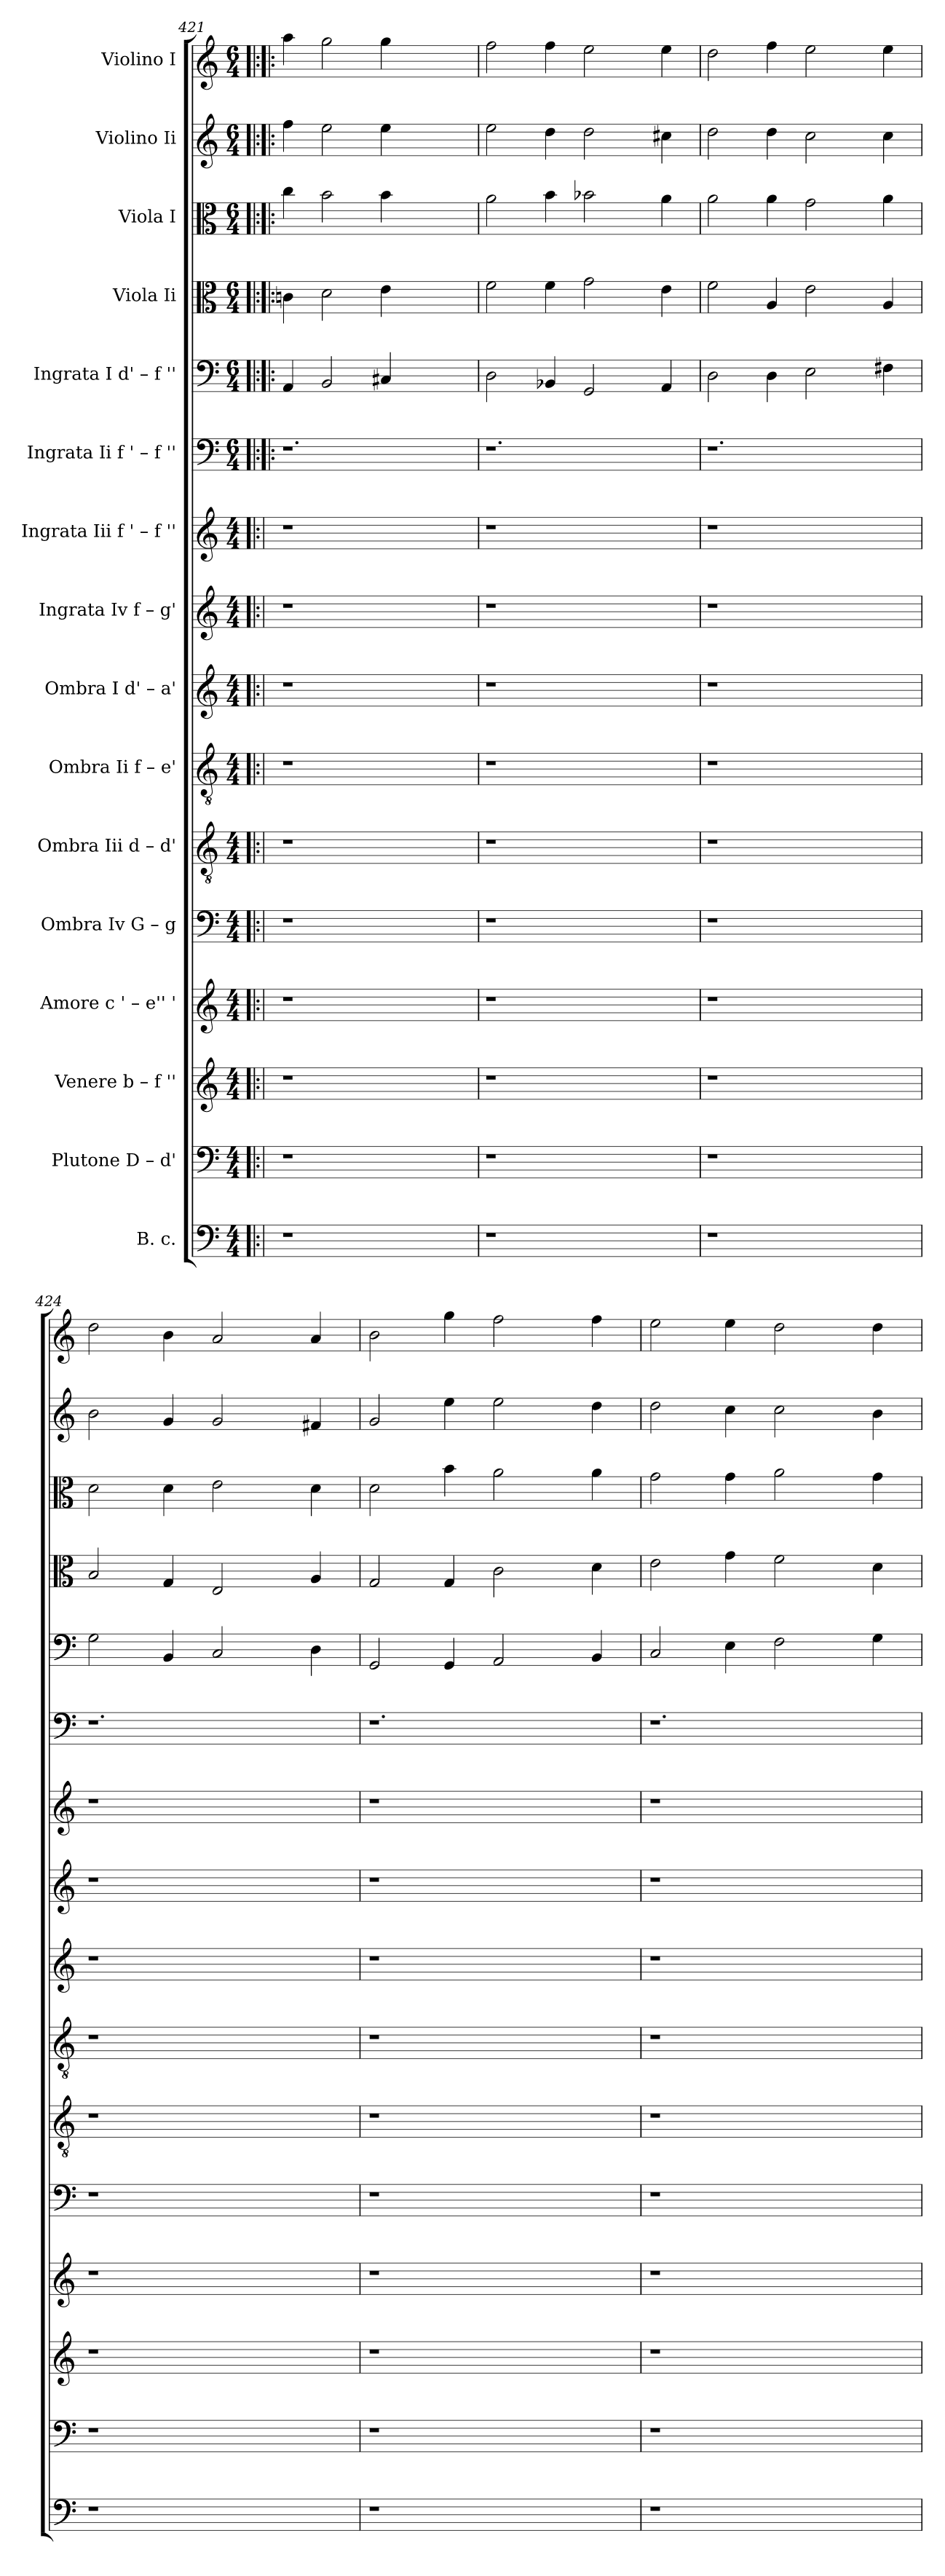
**kern	**kern	**kern	**kern	**kern	**kern	**kern	**kern	**kern	**kern	**kern	**kern	**kern	**kern	**kern	**kern	**text
*part16	*part15	*part14	*part13	*part12	*part11	*part10	*part9	*part8	*part7	*part6	*part5	*part4	*part3	*part2	*part1	*part1
*staff16	*staff15	*staff14	*staff13	*staff12	*staff11	*staff10	*staff9	*staff8	*staff7	*staff6	*staff5	*staff4	*staff3	*staff2	*staff1	*staff1
*I"B. c.	*I"Plutone  D – d'	*I"Venere  b – f ''	*I"Amore  c ' – e''  '	*I"Ombra Iv  G – g	*I"Ombra Iii  d – d'	*I"Ombra Ii  f – e'	*I"Ombra I  d' – a'	*I"Ingrata Iv  f – g'	*I"Ingrata Iii  f ' – f ''	*I"Ingrata Ii  f ' – f ''	*I"Ingrata I  d' – f ''	*I"Viola Ii	*I"Viola I	*I"Violino Ii	*I"Violino I	*
*clefF4	*clefF4	*clefG2	*clefG2	*clefF4	*clefGv2	*clefGv2	*clefG2	*clefG2	*clefG2	*clefF4	*clefF4	*clefC3	*clefC3	*clefG2	*clefG2	*
*k[]	*k[]	*k[]	*k[]	*k[]	*k[]	*k[]	*k[]	*k[]	*k[]	*k[]	*k[]	*k[]	*k[]	*k[]	*k[]	*
*C:	*C:	*C:	*C:	*C:	*C:	*C:	*C:	*C:	*C:	*C:	*C:	*C:	*C:	*C:	*C:	*
*M4/4	*M4/4	*M4/4	*M4/4	*M4/4	*M4/4	*M4/4	*M4/4	*M4/4	*M4/4	*M6/4	*M6/4	*M6/4	*M6/4	*M6/4	*M6/4	*
=421	=421	=421	=421	=421	=421	=421	=421	=421	=421	=421!|:	=421!|:	=421!|:	=421!|:	=421!|:	=421!|:	=421!|:
!	!	!	!	!	!	!	!	!	!	!	!	!	!	!	!	!LO:LY:b:cj
1r	1r	1r	1r	1r	1r	1r	1r	1r	1r	1.r	4AA/	4cn\	4cc\	4ff\	4aa\	.
!	!	!	!	!	!	!	!	!	!	!	!	!	!	!	!	!LO:LY:b:cj
.	.	.	.	.	.	.	.	.	.	.	2BB/	2d\	2b\	2ee\	2gg\	.
!	!	!	!	!	!	!	!	!	!	!	!	!	!	!	!	!LO:LY:b:cj
.	.	.	.	.	.	.	.	.	.	.	4C#X/	4e\	4b\	4ee\	4gg\	.
2ryy	2ryy	2ryy	2ryy	2ryy	2ryy	2ryy	2ryy	2ryy	2ryy	.	2ryy	2ryy	2ryy	2ryy	2ryy	.
=422	=422	=422	=422	=422	=422	=422	=422	=422	=422	=422	=422	=422	=422	=422	=422	=422
!	!	!	!	!	!	!	!	!	!	!	!	!	!	!	!	!LO:LY:b:cj
1r	1r	1r	1r	1r	1r	1r	1r	1r	1r	1.r	2D\	2f\	2a\	2ee\	2ff\	.
!	!	!	!	!	!	!	!	!	!	!	!	!	!	!	!	!LO:LY:b:cj
.	.	.	.	.	.	.	.	.	.	.	4BB-X/	4f\	4b\	4dd\	4ff\	.
!	!	!	!	!	!	!	!	!	!	!	!	!	!	!	!	!LO:LY:b:cj
.	.	.	.	.	.	.	.	.	.	.	2GG/	2g\	2b-X\	2dd\	2ee\	.
2ryy	2ryy	2ryy	2ryy	2ryy	2ryy	2ryy	2ryy	2ryy	2ryy	.	.	.	.	.	.	.
!	!	!	!	!	!	!	!	!	!	!	!	!	!	!	!	!LO:LY:b:cj
.	.	.	.	.	.	.	.	.	.	.	4AA/	4e\	4a\	4cc#X\	4ee\	.
=423	=423	=423	=423	=423	=423	=423	=423	=423	=423	=423	=423	=423	=423	=423	=423	=423
!	!	!	!	!	!	!	!	!	!	!	!	!	!	!	!	!LO:LY:b:cj
1r	1r	1r	1r	1r	1r	1r	1r	1r	1r	1.r	2D\	2f\	2a\	2dd\	2dd\	.
!	!	!	!	!	!	!	!	!	!	!	!	!	!	!	!	!LO:LY:b:cj
.	.	.	.	.	.	.	.	.	.	.	4D\	4A/	4a\	4dd\	4ff\	.
!	!	!	!	!	!	!	!	!	!	!	!	!	!	!	!	!LO:LY:b:cj
.	.	.	.	.	.	.	.	.	.	.	2E\	2e\	2g\	2cc\	2ee\	.
2ryy	2ryy	2ryy	2ryy	2ryy	2ryy	2ryy	2ryy	2ryy	2ryy	.	.	.	.	.	.	.
!	!	!	!	!	!	!	!	!	!	!	!	!	!	!	!	!LO:LY:b:cj
.	.	.	.	.	.	.	.	.	.	.	4F#X\	4A/	4a\	4cc\	4ee\	.
=424	=424	=424	=424	=424	=424	=424	=424	=424	=424	=424	=424	=424	=424	=424	=424	=424
!	!	!	!	!	!	!	!	!	!	!	!	!	!	!	!	!LO:LY:b:cj
1r	1r	1r	1r	1r	1r	1r	1r	1r	1r	1.r	2G\	2B/	2d\	2b\	2dd\	.
!	!	!	!	!	!	!	!	!	!	!	!	!	!	!	!	!LO:LY:b:cj
.	.	.	.	.	.	.	.	.	.	.	4BB/	4G/	4d\	4g/	4b\	.
!	!	!	!	!	!	!	!	!	!	!	!	!	!	!	!	!LO:LY:b:cj
.	.	.	.	.	.	.	.	.	.	.	2C/	2E/	2e\	2g/	2a/	.
2ryy	2ryy	2ryy	2ryy	2ryy	2ryy	2ryy	2ryy	2ryy	2ryy	.	.	.	.	.	.	.
!	!	!	!	!	!	!	!	!	!	!	!	!	!	!	!	!LO:LY:b:cj
.	.	.	.	.	.	.	.	.	.	.	4D\	4A/	4d\	4f#X/	4a/	.
=425	=425	=425	=425	=425	=425	=425	=425	=425	=425	=425	=425	=425	=425	=425	=425	=425
!	!	!	!	!	!	!	!	!	!	!	!	!	!	!	!	!LO:LY:b:cj
1r	1r	1r	1r	1r	1r	1r	1r	1r	1r	1.r	2GG/	2G/	2d\	2g/	2b\	.
!	!	!	!	!	!	!	!	!	!	!	!	!	!	!	!	!LO:LY:b:cj
.	.	.	.	.	.	.	.	.	.	.	4GG/	4G/	4b\	4ee\	4gg\	.
!	!	!	!	!	!	!	!	!	!	!	!	!	!	!	!	!LO:LY:b:cj
.	.	.	.	.	.	.	.	.	.	.	2AA/	2c\	2a\	2ee\	2ff\	.
2ryy	2ryy	2ryy	2ryy	2ryy	2ryy	2ryy	2ryy	2ryy	2ryy	.	.	.	.	.	.	.
!	!	!	!	!	!	!	!	!	!	!	!	!	!	!	!	!LO:LY:b:cj
.	.	.	.	.	.	.	.	.	.	.	4BB/	4d\	4a\	4dd\	4ff\	.
=426	=426	=426	=426	=426	=426	=426	=426	=426	=426	=426	=426	=426	=426	=426	=426	=426
!	!	!	!	!	!	!	!	!	!	!	!	!	!	!	!	!LO:LY:b:cj
1r	1r	1r	1r	1r	1r	1r	1r	1r	1r	1.r	2C/	2e\	2g\	2dd\	2ee\	.
!	!	!	!	!	!	!	!	!	!	!	!	!	!	!	!	!LO:LY:b:cj
.	.	.	.	.	.	.	.	.	.	.	4E\	4g\	4g\	4cc\	4ee\	.
!	!	!	!	!	!	!	!	!	!	!	!	!	!	!	!	!LO:LY:b:cj
.	.	.	.	.	.	.	.	.	.	.	2F\	2f\	2a\	2cc\	2dd\	.
2ryy	2ryy	2ryy	2ryy	2ryy	2ryy	2ryy	2ryy	2ryy	2ryy	.	.	.	.	.	.	.
!	!	!	!	!	!	!	!	!	!	!	!	!	!	!	!	!LO:LY:b:cj
.	.	.	.	.	.	.	.	.	.	.	4G\	4d\	4g\	4b\	4dd\	.
=	=	=	=	=	=	=	=	=	=	=	=	=	=	=	=	=
*-	*-	*-	*-	*-	*-	*-	*-	*-	*-	*-	*-	*-	*-	*-	*-	*-
